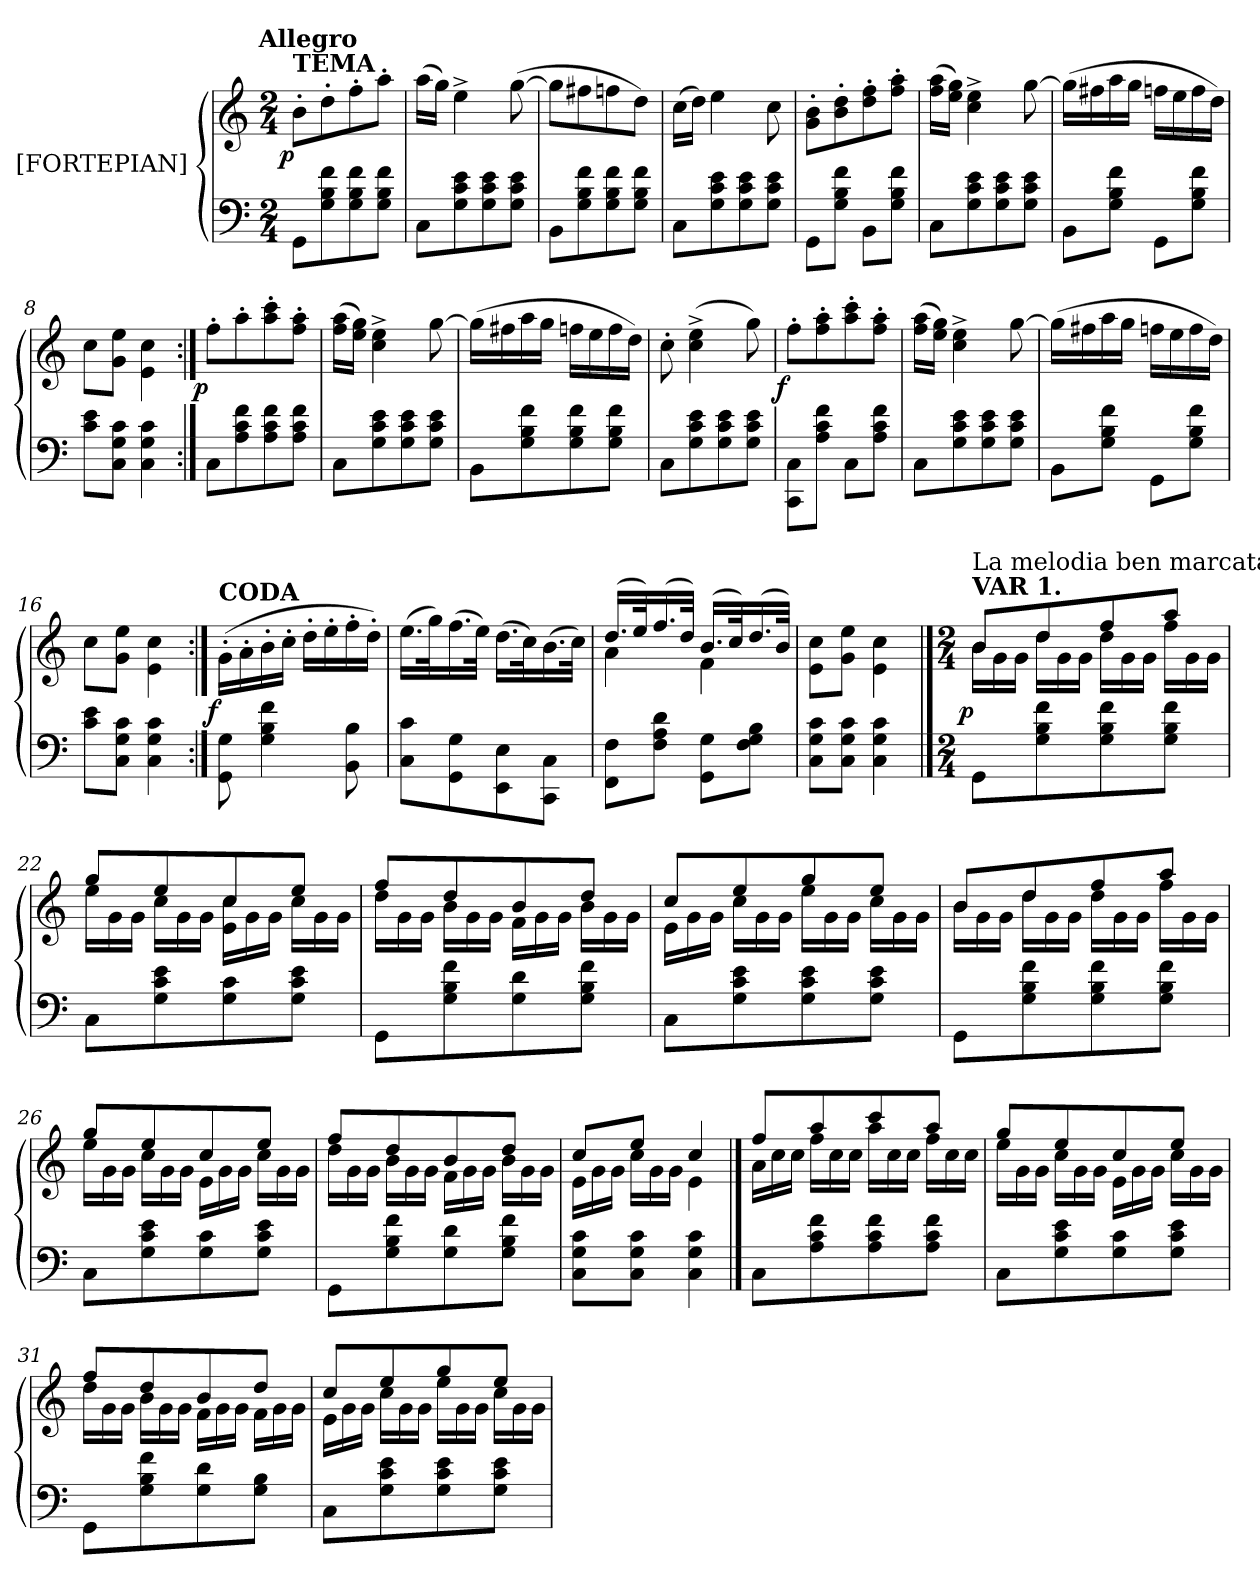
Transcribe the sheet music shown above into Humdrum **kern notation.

**kern	**kern	**dynam
*part2	*part1	*part1
*staff2	*staff1	*staff1
*I"[FORTEPIAN]	*I"[FORTEPIAN]	*
*clefF4	*clefG2	*
*k[]	*k[]	*
*C:	*C:	*
!!LO:TX:omd:t=Allegro
*M2/4	*M2/4	*
*MM132	*MM132	*
=1	=1	=1
!	!LO:TX:a:B:t=TEMA	!
!	!	!LO:DY:b:rj
8GG\L	8b'\L	p
8G\ 8B\ 8f\	8dd'\	.
8G\ 8B\ 8f\	8ff'\	.
8G\ 8B\ 8f\J	8aa'\J	.
=2	=2	=2
8C\L	(16aa\LL	.
.	16gg\JJ)	.
8G\ 8c\ 8e\	4ee^\	.
8G\ 8c\ 8e\	.	.
8G\ 8c\ 8e\J	([8gg\	.
=3	=3	=3
8BB\L	8gg\L]	.
8G\ 8B\ 8f\	8ff#X\	.
8G\ 8B\ 8f\	8ffn\	.
8G\ 8B\ 8f\J	8dd\J)	.
=4	=4	=4
8C\L	(16cc\LL	.
.	16dd\JJ)	.
8G\ 8c\ 8e\	4ee\	.
8G\ 8c\ 8e\	.	.
8G\ 8c\ 8e\J	8cc\	.
=5	=5	=5
8GG\L	8g'\ 8b'\L	.
8G\ 8B\ 8f\J	8b'\ 8dd'\	.
8BB\L	8dd'\ 8ff'\	.
8G\ 8B\ 8f\J	8ff'\ 8aa'\J	.
=6	=6	=6
8C\L	(16ff\ 16aa\LL	.
.	16ee\ 16gg\JJ)	.
8G\ 8c\ 8e\	4cc^\ 4ee^\	.
8G\ 8c\ 8e\	.	.
8G\ 8c\ 8e\J	[8gg\	.
=7	=7	=7
8BB\L	(16gg\LL]	.
.	16ff#X\	.
8G\ 8B\ 8f\J	16aa\	.
.	16gg\JJ	.
8GG\L	16ffn\LL	.
.	16ee\	.
8G\ 8B\ 8f\J	16ff\	.
.	16dd\JJ)	.
=8	=8	=8
8c\ 8e\L	8cc\L	.
8C\ 8G\ 8c\J	8g\ 8ee\J	.
4C\ 4G\ 4c\	4e\ 4cc\	.
=9:|!	=9:|!	=9:|!
!	!	!LO:DY:b:rj
8C\L	8ff'\L	p
8A\ 8c\ 8f\	8aa'\	.
8A\ 8c\ 8f\	8aa'\ 8ccc'\	.
8A\ 8c\ 8f\J	8ff'\ 8aa'\J	.
=10	=10	=10
8C\L	(16ff\ 16aa\LL	.
.	16ee\ 16gg\JJ)	.
8G\ 8c\ 8e\	4cc^\ 4ee^\	.
8G\ 8c\ 8e\	.	.
8G\ 8c\ 8e\J	[8gg\	.
=11	=11	=11
8BB\L	(16gg\LL]	.
.	16ff#X\	.
8G\ 8B\ 8f\	16aa\	.
.	16gg\JJ	.
8G\ 8B\ 8f\	16ffn\LL	.
.	16ee\	.
8G\ 8B\ 8f\J	16ff\	.
.	16dd\JJ)	.
=12	=12	=12
8C\L	8cc'\	.
8G\ 8c\ 8e\	(4cc^\ 4ee^\	.
8G\ 8c\ 8e\	.	.
8G\ 8c\ 8e\J	8gg\)	.
=13	=13	=13
!	!	!LO:DY:b:rj
8CC\ 8C\L	8ff'\L	f
8A\ 8c\ 8f\J	8ff'\ 8aa'\	.
8C\L	8aa'\ 8ccc'\	.
8A\ 8c\ 8f\J	8ff'\ 8aa'\J	.
=14	=14	=14
8C\L	(16ff\ 16aa\LL	.
.	16ee\ 16gg\JJ)	.
8G\ 8c\ 8e\	4cc^\ 4ee^\	.
8G\ 8c\ 8e\	.	.
8G\ 8c\ 8e\J	[8gg\	.
=15	=15	=15
8BB\L	(16gg\LL]	.
.	16ff#X\	.
8G\ 8B\ 8f\J	16aa\	.
.	16gg\JJ	.
8GG\L	16ffn\LL	.
.	16ee\	.
8G\ 8B\ 8f\J	16ff\	.
.	16dd\JJ)	.
=16	=16	=16
8c\ 8e\L	8cc\L	.
8C\ 8G\ 8c\J	8g\ 8ee\J	.
4C\ 4G\ 4c\	4e\ 4cc\	.
=17:|!	=17:|!	=17:|!
!	!LO:TX:a:B:t=CODA	!
!	!	!LO:DY:b:rj
8GG\ 8G\	(16g'\LL	f
.	16a'\	.
4G\ 4B\ 4f\	16b'\	.
.	16cc'\JJ	.
.	16dd'\LL	.
.	16ee'\	.
8BB\ 8B\	16ff'\	.
.	16dd'\JJ)	.
=18	=18	=18
8C\ 8c\L	(16.ee\LL	.
.	32gg\K)	.
8GG\ 8G\	(16.ff\	.
.	32ee\JJk)	.
8EE\ 8E\	(16.dd\LL	.
.	32cc\K)	.
8CC\ 8C\J	(16.b\	.
.	32cc\JJk)	.
=19	=19	=19
*	*^	*
8FF\ 8F\L	(<16.dd/LL	4a\	.
.	32ee/K)	.	.
8F\ 8A\ 8d\J	(<16.ff/	.	.
.	32dd/JJk)	.	.
8GG\ 8G\L	(<16.b/LL	4f\	.
.	32cc/K)	.	.
8F\ 8G\ 8B\J	(<16.dd/	.	.
.	32b/JJk)	.	.
*	*v	*v	*
=20	=20	=20
8C\ 8G\ 8c\L	8e\ 8cc\L	.
8C\ 8G\ 8c\J	8g\ 8ee\J	.
4C\ 4G\ 4c\	4e\ 4cc\	.
==21	==21	==21
*M2/4	*M2/4	*
*	*^	*
*	*	*Xtuplet	*
!	!LO:TX:a:B:t=VAR 1.	!	!
!	!LO:TX:a:t=La melodia ben marcata	!	!
!	!	!	!LO:DY:b:rj
8GG\L	8b/L	24b\LL	p
.	.	24g\	.
.	.	24g\JJ	.
8G\ 8B\ 8f\	8dd/	24dd\LL	.
.	.	24g\	.
.	.	24g\JJ	.
8G\ 8B\ 8f\	8ff/	24dd\LL	.
.	.	24g\	.
.	.	24g\JJ	.
8G\ 8B\ 8f\J	8aa/J	24ff\LL	.
.	.	24g\	.
.	.	24g\JJ	.
=22	=22	=22	=22
8C\L	8gg/L	24ee\LL	.
.	.	24g\	.
.	.	24g\JJ	.
8G\ 8c\ 8e\	8ee/	24cc\LL	.
.	.	24g\	.
.	.	24g\JJ	.
8G\ 8c\	8cc/	24e\ 24cc\LL	.
.	.	24g\	.
.	.	24g\JJ	.
8G\ 8c\ 8e\J	8ee/J	24cc\LL	.
.	.	24g\	.
.	.	24g\JJ	.
=23	=23	=23	=23
8GG\L	8ff/L	24dd\LL	.
.	.	24g\	.
.	.	24g\JJ	.
8G\ 8B\ 8f\	8dd/	24b\LL	.
.	.	24g\	.
.	.	24g\JJ	.
8G\ 8d\	8b/	24f\LL	.
.	.	24g\	.
.	.	24g\JJ	.
8G\ 8B\ 8f\J	8dd/J	24b\LL	.
.	.	24g\	.
.	.	24g\JJ	.
=24	=24	=24	=24
8C\L	8cc/L	24e\LL	.
.	.	24g\	.
.	.	24g\JJ	.
8G\ 8c\ 8e\	8ee/	24cc\LL	.
.	.	24g\	.
.	.	24g\JJ	.
8G\ 8c\ 8e\	8gg/	24ee\LL	.
.	.	24g\	.
.	.	24g\JJ	.
8G\ 8c\ 8e\J	8ee/J	24cc\LL	.
.	.	24g\	.
.	.	24g\JJ	.
=25	=25	=25	=25
8GG\L	8b/L	24b\LL	.
.	.	24g\	.
.	.	24g\JJ	.
8G\ 8B\ 8f\	8dd/	24dd\LL	.
.	.	24g\	.
.	.	24g\JJ	.
8G\ 8B\ 8f\	8ff/	24dd\LL	.
.	.	24g\	.
.	.	24g\JJ	.
8G\ 8B\ 8f\J	8aa/J	24ff\LL	.
.	.	24g\	.
.	.	24g\JJ	.
=26	=26	=26	=26
8C\L	8gg/L	24ee\LL	.
.	.	24g\	.
.	.	24g\JJ	.
8G\ 8c\ 8e\	8ee/	24cc\LL	.
.	.	24g\	.
.	.	24g\JJ	.
8G\ 8c\	8cc/	24e\LL	.
.	.	24g\	.
.	.	24g\JJ	.
8G\ 8c\ 8e\J	8ee/J	24cc\LL	.
.	.	24g\	.
.	.	24g\JJ	.
=27	=27	=27	=27
8GG\L	8ff/L	24dd\LL	.
.	.	24g\	.
.	.	24g\JJ	.
8G\ 8B\ 8f\	8dd/	24b\LL	.
.	.	24g\	.
.	.	24g\JJ	.
8G\ 8d\	8b/	24f\LL	.
.	.	24g\	.
.	.	24g\JJ	.
8G\ 8B\ 8f\J	8dd/J	24b\LL	.
.	.	24g\	.
.	.	24g\JJ	.
=28	=28	=28	=28
8C\ 8G\ 8c\L	8cc/L	24e\LL	.
.	.	24g\	.
.	.	24g\JJ	.
8C\ 8G\ 8c\J	8ee/J	24cc\LL	.
.	.	24g\	.
.	.	24g\JJ	.
4C\ 4G\ 4c\	4cc/	4e\	.
==29	==29	==29	==29
8C\L	8ff/L	24a\LL	.
.	.	24cc\	.
.	.	24cc\JJ	.
8A\ 8c\ 8f\	8aa/	24ff\LL	.
.	.	24cc\	.
.	.	24cc\JJ	.
8A\ 8c\ 8f\	8ccc/	24aa\LL	.
.	.	24cc\	.
.	.	24cc\JJ	.
8A\ 8c\ 8f\J	8aa/J	24ff\LL	.
.	.	24cc\	.
.	.	24cc\JJ	.
=30	=30	=30	=30
8C\L	8gg/L	24ee\LL	.
.	.	24g\	.
.	.	24g\JJ	.
8G\ 8c\ 8e\	8ee/	24cc\LL	.
.	.	24g\	.
.	.	24g\JJ	.
8G\ 8c\	8cc/	24e\LL	.
.	.	24g\	.
.	.	24g\JJ	.
8G\ 8c\ 8e\J	8ee/J	24cc\LL	.
.	.	24g\	.
.	.	24g\JJ	.
=31	=31	=31	=31
8GG\L	8ff/L	24dd\LL	.
.	.	24g\	.
.	.	24g\JJ	.
8G\ 8B\ 8f\	8dd/	24b\LL	.
.	.	24g\	.
.	.	24g\JJ	.
8G\ 8d\	8b/	24f\LL	.
.	.	24g\	.
.	.	24g\JJ	.
8G\ 8B\J	8dd/J	24f\LL	.
.	.	24g\	.
.	.	24g\JJ	.
=32	=32	=32	=32
8C\L	8cc/L	24e\LL	.
.	.	24g\	.
.	.	24g\JJ	.
8G\ 8c\ 8e\	8ee/	24cc\LL	.
.	.	24g\	.
.	.	24g\JJ	.
8G\ 8c\ 8e\	8gg/	24ee\LL	.
.	.	24g\	.
.	.	24g\JJ	.
8G\ 8c\ 8e\J	8ee/J	24cc\LL	.
.	.	24g\	.
.	.	24g\JJ	.
*	*v	*v	*
=	=	=
*-	*-	*-
